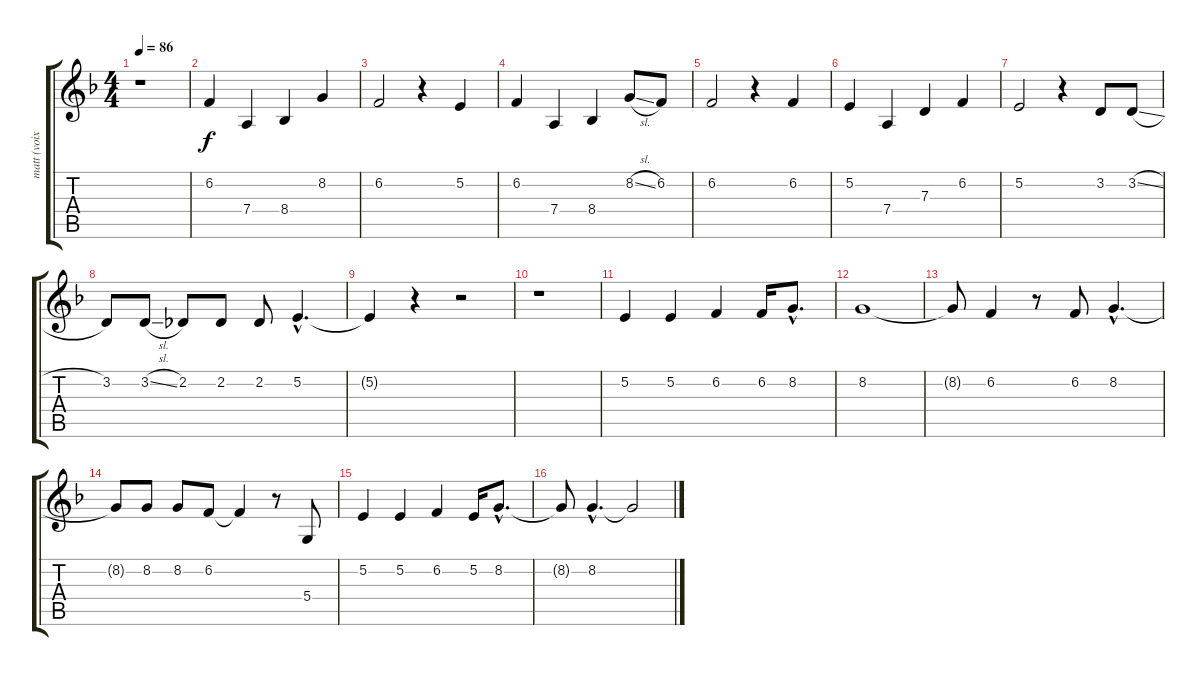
\track ("matt (voix)" "matt (voix") {instrument stringensemble1}
\staff {score tabs}
\tuning (E4 B3 G3 D3 A2 E2) {hide}
\ts (4 4)
\tempo 86
\clef g2
\ks f
r.1{dy f} |
6.2.4 7.4.4 8.4.4 8.2.4 |
6.2.2 r.4 5.2.4 |
6.2.4 7.4.4 8.4.4 8.2{sl}.8 6.2.8 |
6.2.2 r.4 6.2.4 |
5.2.4 7.4.4 7.3.4 6.2.4 |
5.2.2 r.4 3.2.8 3.2{sl}.8 |
3.2.8 3.2{sl}.8 2.2.8 2.2.8 2.2.8 5.2{hac}.4{d} |
5.2{t}.4 r.4 r.2 |
r.1 |
5.2.4 5.2.4 6.2.4 6.2.16 8.2{hac}.8{d} |
8.2.1 |
8.2{t}.8 6.2.4 r.8 6.2.8 8.2{hac}.4{d} |
8.2{t}.8 8.2.8 8.2.8 6.2.8 6.2{t}.4 r.8 5.4.8 |
5.2.4 5.2.4 6.2.4 5.2.16 8.2{hac}.8{d} |
8.2{t}.8 8.2{hac}.4{d} 8.2{t}.2
